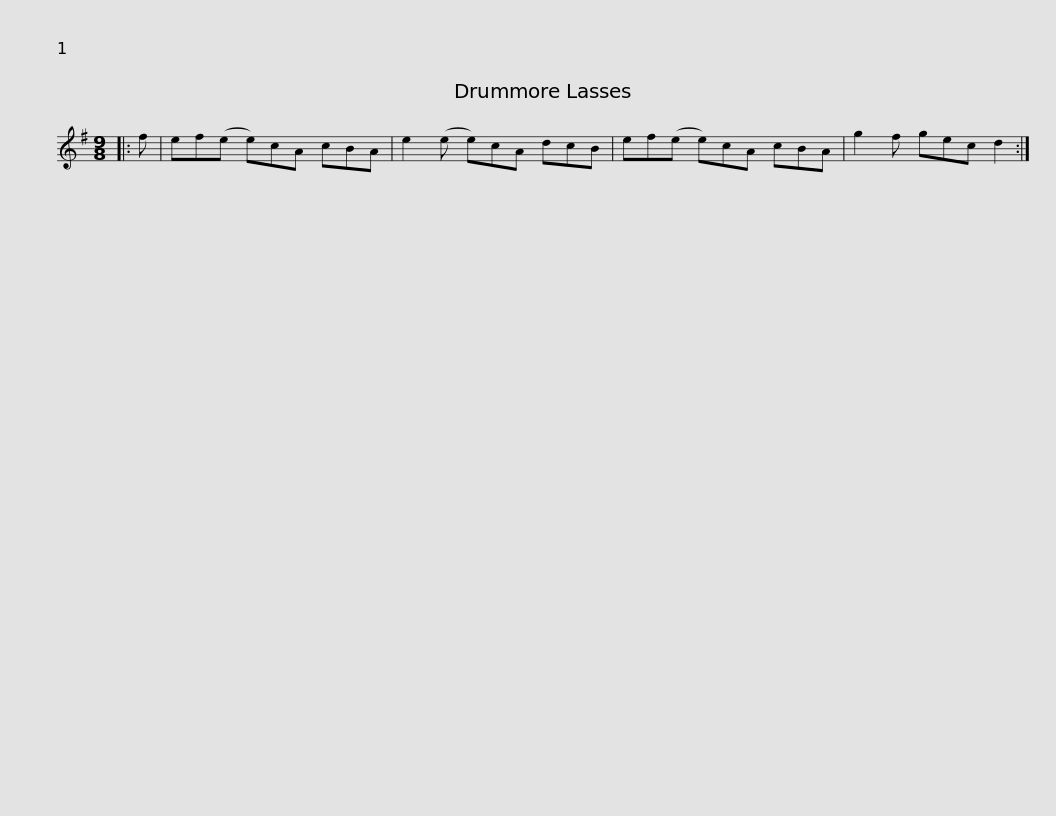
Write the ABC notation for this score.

X:1
L:1/8
M:9/8
I:linebreak $
K:G
V:1 treble
V:1
|: f | ef(e e)cA cBA | e2 (e e)cA dcB | ef(e e)cA cBA | g2 f gec d2 :| %5
